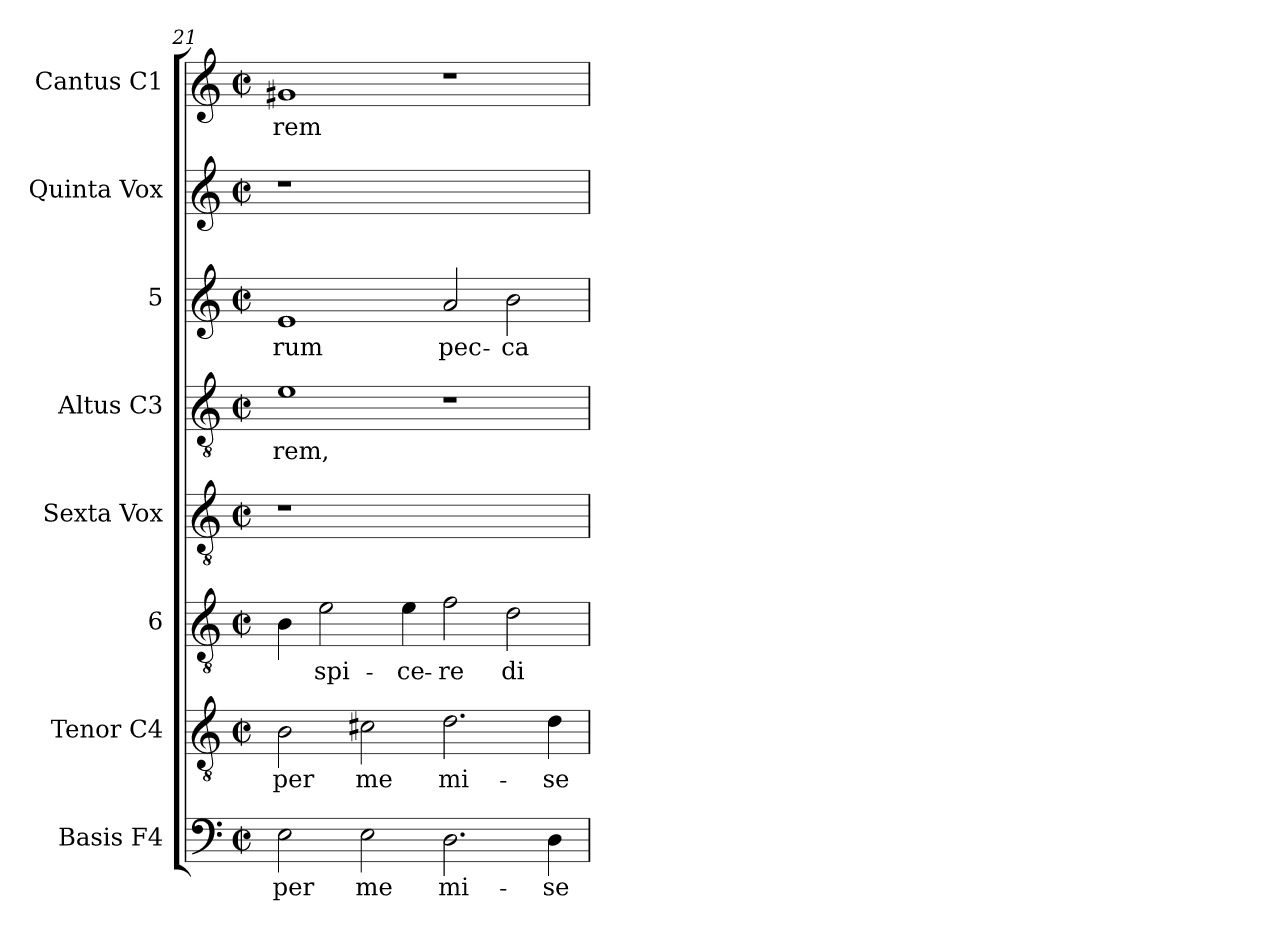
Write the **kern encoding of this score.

**kern	**text	**kern	**text	**kern	**text	**kern	**kern	**text	**kern	**text	**kern	**kern	**text
*part8	*part8	*part7	*part7	*part6	*part6	*part5	*part4	*part4	*part3	*part3	*part2	*part1	*part1
*staff8	*staff8	*staff7	*staff7	*staff6	*staff6	*staff5	*staff4	*staff4	*staff3	*staff3	*staff2	*staff1	*staff1
*I"Basis  F4	*	*I"Tenor  C4	*	*I"6	*	*I"Sexta  Vox	*I"Altus  C3	*	*I"5	*	*I"Quinta  Vox	*I"Cantus  C1	*
*I'B	*	*I'T	*	*	*	*	*I'A	*	*	*	*	*I'C	*
!!LO:LB:g=z
*clefF4	*	*clefGv2	*	*clefGv2	*	*clefGv2	*clefGv2	*	*clefG2	*	*clefG2	*clefG2	*
*k[]	*	*k[]	*	*k[]	*	*k[]	*k[]	*	*k[]	*	*k[]	*k[]	*
*C:	*	*C:	*	*C:	*	*C:	*C:	*	*C:	*	*C:	*C:	*
*M2/2	*	*M2/2	*	*M2/2	*	*M2/2	*M2/2	*	*M2/2	*	*M2/2	*M2/2	*
*met(c|)	*	*met(c|)	*	*met(c|)	*	*met(c|)	*met(c|)	*	*met(c|)	*	*met(c|)	*met(c|)	*
=21	=21	=21	=21	=21	=21	=21	=21	=21	=21	=21	=21	=21	=21
!	!LO:LY:b:cj	!	!LO:LY:b:cj	!	!LO:LY:b:cj	!	!	!LO:LY:b:cj	!	!LO:LY:b:cj	!	!	!LO:LY:b:cj
2E\	-per	2B\	-per	4B\	--	1r	1e	-rem,	1e	-rum	1r	1g#X	-rem
!	!	!	!	!	!LO:LY:b:cj	!	!	!	!	!	!	!	!
.	.	.	.	2e\	-spi-	.	.	.	.	.	.	.	.
!	!LO:LY:b:cj	!	!LO:LY:b:cj	!	!	!	!	!	!	!	!	!	!
2E\	me	2c#X\	me	.	.	.	.	.	.	.	.	.	.
!	!	!	!	!	!LO:LY:b:cj	!	!	!	!	!	!	!	!
.	.	.	.	4e\	-ce-	.	.	.	.	.	.	.	.
!	!LO:LY:b:cj	!	!LO:LY:b:cj	!	!LO:LY:b:cj	!	!	!	!	!LO:LY:b:cj	!	!	!
2.D\	mi-	2.d\	mi-	2f\	-re	1ryy	1r	.	2a/	pec-	1ryy	1r	.
!	!	!	!	!	!LO:LY:b:cj	!	!	!	!	!LO:LY:b:cj	!	!	!
.	.	.	.	2d\	di-	.	.	.	2b\	-ca-	.	.	.
!	!LO:LY:b:cj	!	!LO:LY:b:cj	!	!	!	!	!	!	!	!	!	!
4D\	-se-	4d\	-se-	.	.	.	.	.	.	.	.	.	.
=	=	=	=	=	=	=	=	=	=	=	=	=	=
*-	*-	*-	*-	*-	*-	*-	*-	*-	*-	*-	*-	*-	*-
